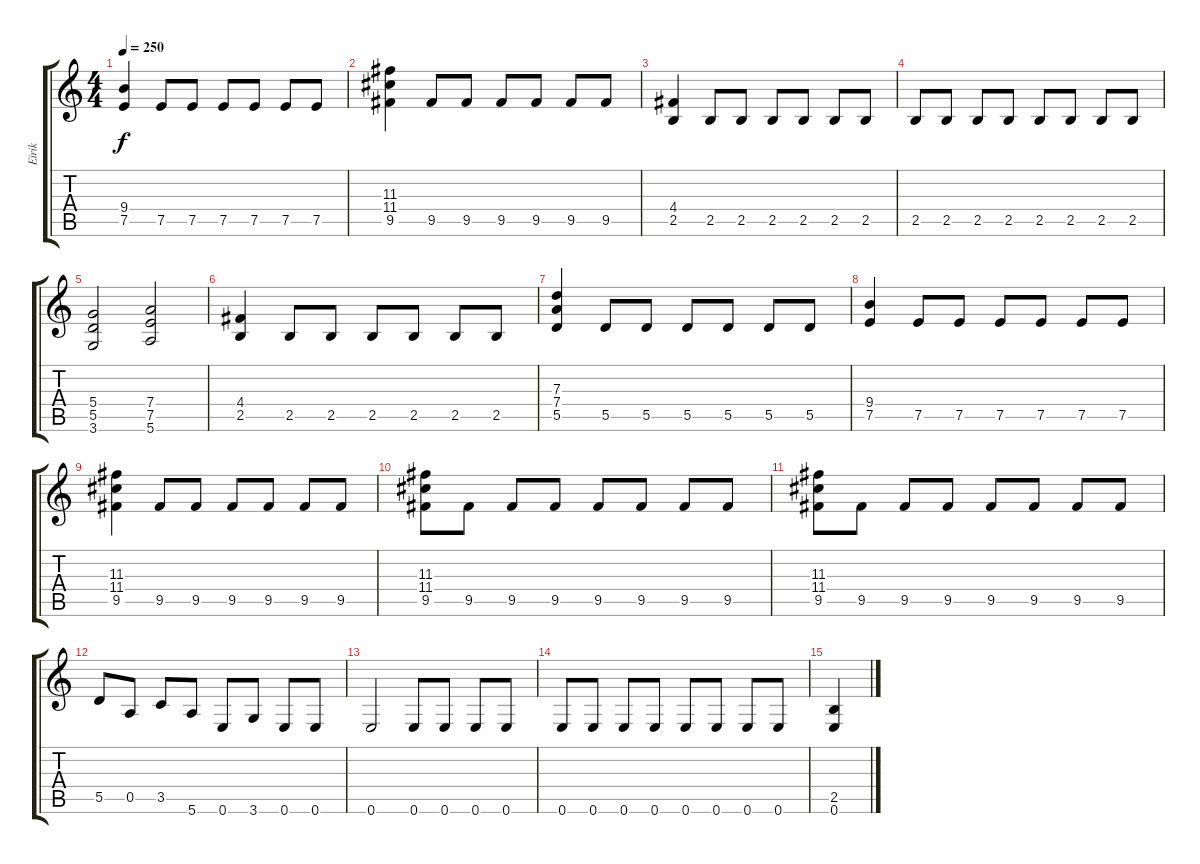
\track ("Eirik" "Eirik") {instrument overdrivenguitar}
\staff {score tabs}
\tuning (E4 B3 G3 D3 A2 E2) {hide}
\ts (4 4)
\tempo 250
\clef g2
\ks c
(9.4 7.5).4{dy f} 7.5.8 7.5.8 7.5.8 7.5.8 7.5.8 7.5.8 |
(11.3 11.4 9.5).4 9.5.8 9.5.8 9.5.8 9.5.8 9.5.8 9.5.8 |
(4.4 2.5).4 2.5.8 2.5.8 2.5.8 2.5.8 2.5.8 2.5.8 |
2.5.8 2.5.8 2.5.8 2.5.8 2.5.8 2.5.8 2.5.8 2.5.8 |
(5.4 5.5 3.6).2 (7.4 7.5 5.6).2 |
(4.4 2.5).4 2.5.8 2.5.8 2.5.8 2.5.8 2.5.8 2.5.8 |
(7.3 7.4 5.5).4 5.5.8 5.5.8 5.5.8 5.5.8 5.5.8 5.5.8 |
(9.4 7.5).4 7.5.8 7.5.8 7.5.8 7.5.8 7.5.8 7.5.8 |
(11.3 11.4 9.5).4 9.5.8 9.5.8 9.5.8 9.5.8 9.5.8 9.5.8 |
(11.3 11.4 9.5).8 9.5.8 9.5.8 9.5.8 9.5.8 9.5.8 9.5.8 9.5.8 |
(11.3 11.4 9.5).8 9.5.8 9.5.8 9.5.8 9.5.8 9.5.8 9.5.8 9.5.8 |
5.5.8 0.5.8 3.5.8 5.6.8 0.6.8 3.6.8 0.6.8 0.6.8 |
0.6.2 0.6.8 0.6.8 0.6.8 0.6.8 |
0.6.8 0.6.8 0.6.8 0.6.8 0.6.8 0.6.8 0.6.8 0.6.8 |
(2.5 0.6).4
